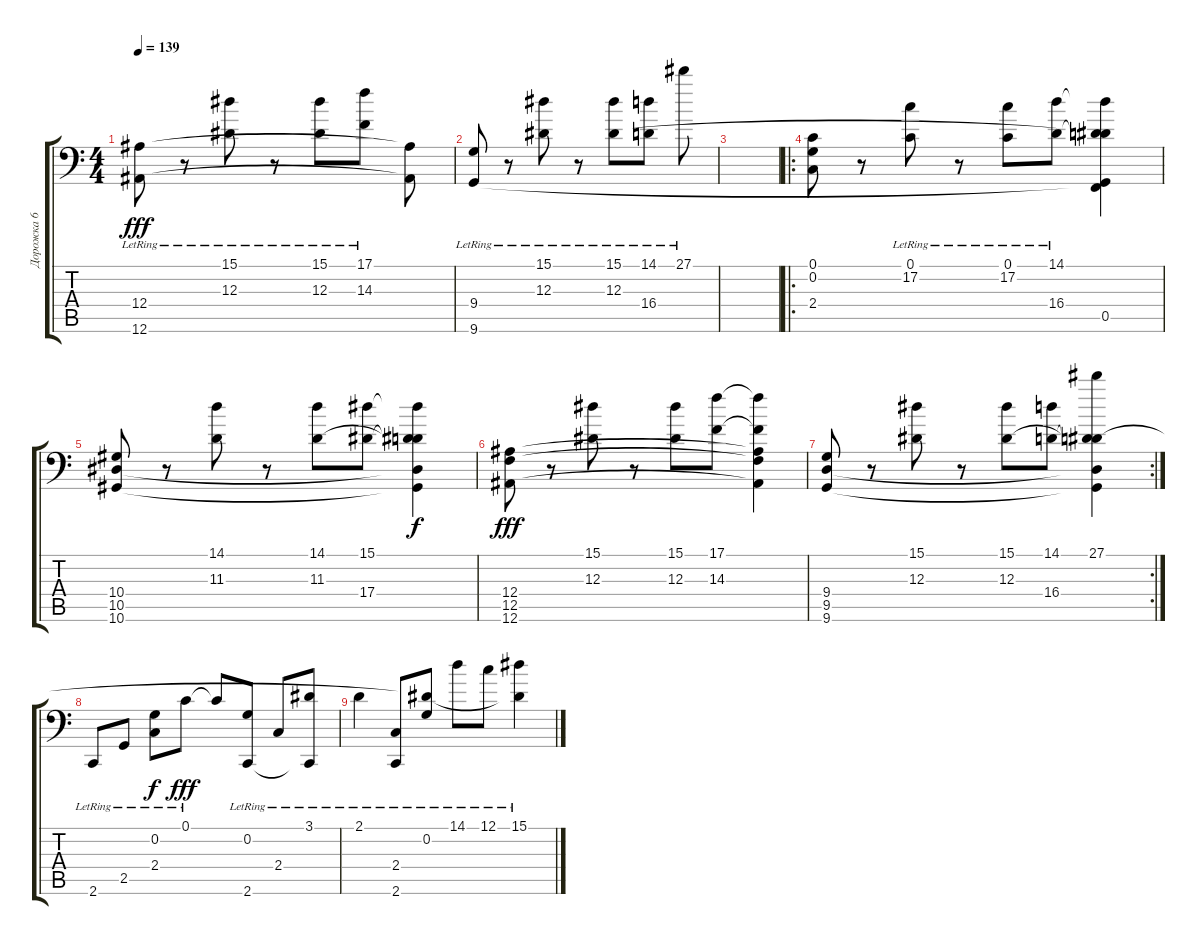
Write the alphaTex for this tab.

\track ("Дорожка 6" "Дорожка 6") {solo instrument brightacousticpiano}
\staff {score tabs}
\tuning (C4 G3 Eb3 Bb2 F2 Bb1) {hide}
\ts (4 4)
\tempo 139
\clef f4
\ks c
(12.4{lr} 12.6{lr}).8{dy fff} r.8 (15.1{lr} 12.3{lr}).8 r.8 (15.1{lr} 12.3{lr}).8 (17.1{lr} 14.3{lr}).8 (12.4{t} 12.6{t}).8 |
(9.4{lr} 9.6{lr}).8 r.8 (15.1{lr} 12.3{lr}).8 r.8 (15.1{lr} 12.3{lr}).8 (14.1{lr} 16.4{lr}).8 27.1{lr}.8 |
|
\ro
(0.1 0.2 2.4).8 r.8 (0.1{lr} 17.2{lr}).8 r.8 (0.1{lr} 17.2{lr}).8 (14.1{lr} 16.4{lr}).8 (14.1{t} 12.3{t} 16.4{t} 0.5 9.6{t}).4 |
(10.4 10.5 10.6).8 r.8 (14.1 11.3).8 r.8 (14.1 11.3).8 (15.1 17.4).8 (15.1{t} 11.3{t} 17.4{t} 10.5{t} 10.6{t}).4{dy f} |
(12.4 12.5 12.6).8{dy fff} r.8 (15.1 12.3).8 r.8 (15.1 12.3).8 (17.1 14.3).8 (17.1{t} 14.3{t} 12.4{t} 12.5{t} 12.6{t}).4 |
\rc 2
(9.4 9.5 9.6).8 r.8 (15.1 12.3).8 r.8 (15.1 12.3).8 (14.1 16.4).8 (27.1 12.3{t} 16.4{t} 9.5{t} 9.6{t}).4 |
2.6{lr}.8 2.5{lr}.8 (0.2{lr} 2.4{lr}).8{dy f} 0.1{lr}.8{dy fff} 0.1{t}.8 (0.2{lr} 2.6{lr}).8 2.4{lr}.8 (3.1{lr} 2.6{t}).8 |
2.1{lr}.4 (2.4{lr} 2.6{lr}).8 (0.2{lr} 12.3{t}).8 14.1{lr}.8 12.1{lr}.8 (15.1{lr} 12.3{t}).4
